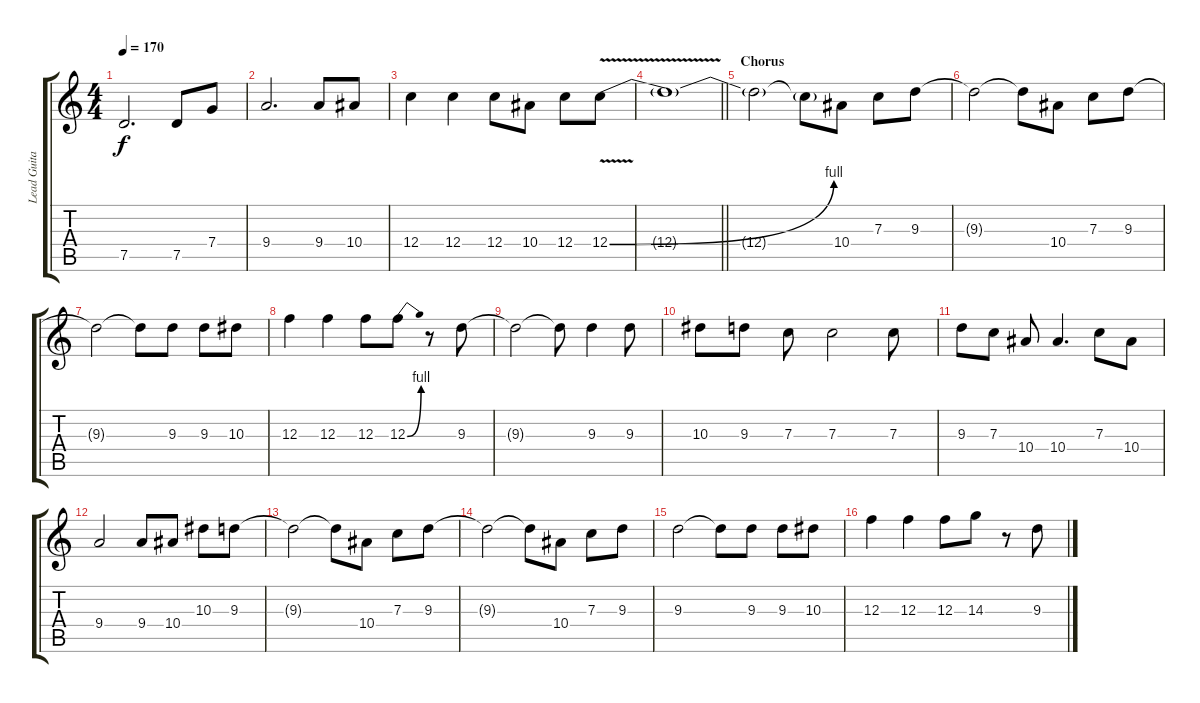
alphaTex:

\track ("Lead Guitar" "Lead Guita") {instrument distortionguitar}
\staff {score tabs}
\tuning (D4 A3 F3 C3 G2 D2) {hide}
\ts (4 4)
\tempo 170
\clef g2
\ks c
7.5.2{d dy f} 7.5.8 7.4.8 |
9.4.2{d} 9.4.8 10.4.8 |
12.4.4 12.4.4 12.4.8 10.4.8 12.4.8 12.4{be (bend 0 0 60 4) v}.8 |
\barLineRight lightlight
12.4{t}.1 |
\section ("" "Chorus")
12.4{t}.2 12.4{t}.8 10.4.8 7.3.8 9.3.8 |
9.3{t}.2 9.3{t}.8 10.4.8 7.3.8 9.3.8 |
9.3{t}.2 9.3{t}.8 9.3.8 9.3.8 10.3.8 |
12.3.4 12.3.4 12.3.8 12.3{be (bend 0 0 60 4)}.8 r.8 9.3.8 |
9.3{t}.2 9.3{t}.8 9.3.4 9.3.8 |
10.3.8 9.3.8 7.3.8 7.3.2 7.3.8 |
9.3.8 7.3.8 10.4.8 10.4.4{d} 7.3.8 10.4.8 |
9.4.2 9.4.8 10.4.8 10.3.8 9.3.8 |
9.3{t}.2 9.3{t}.8 10.4.8 7.3.8 9.3.8 |
9.3{t}.2 9.3{t}.8 10.4.8 7.3.8 9.3.8 |
9.3.2 9.3{t}.8 9.3.8 9.3.8 10.3.8 |
12.3.4 12.3.4 12.3.8 14.3.8 r.8 9.3.8
